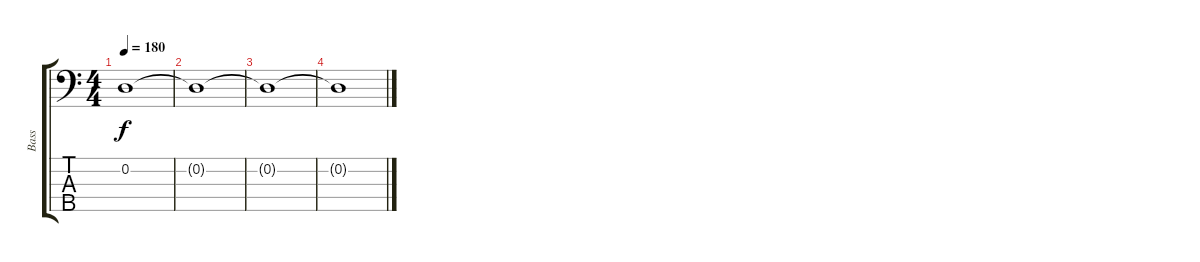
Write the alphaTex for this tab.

\track ("Bass" "Bass") {instrument electricbassfinger}
\staff {score tabs}
\tuning (G2 D2 A1 E1 B0) {hide}
\ts (4 4)
\tempo 180
\clef f4
\ks c
0.2.1{dy f} |
0.2{t}.1{volume 3} |
0.2{t}.1 |
0.2{t}.1
